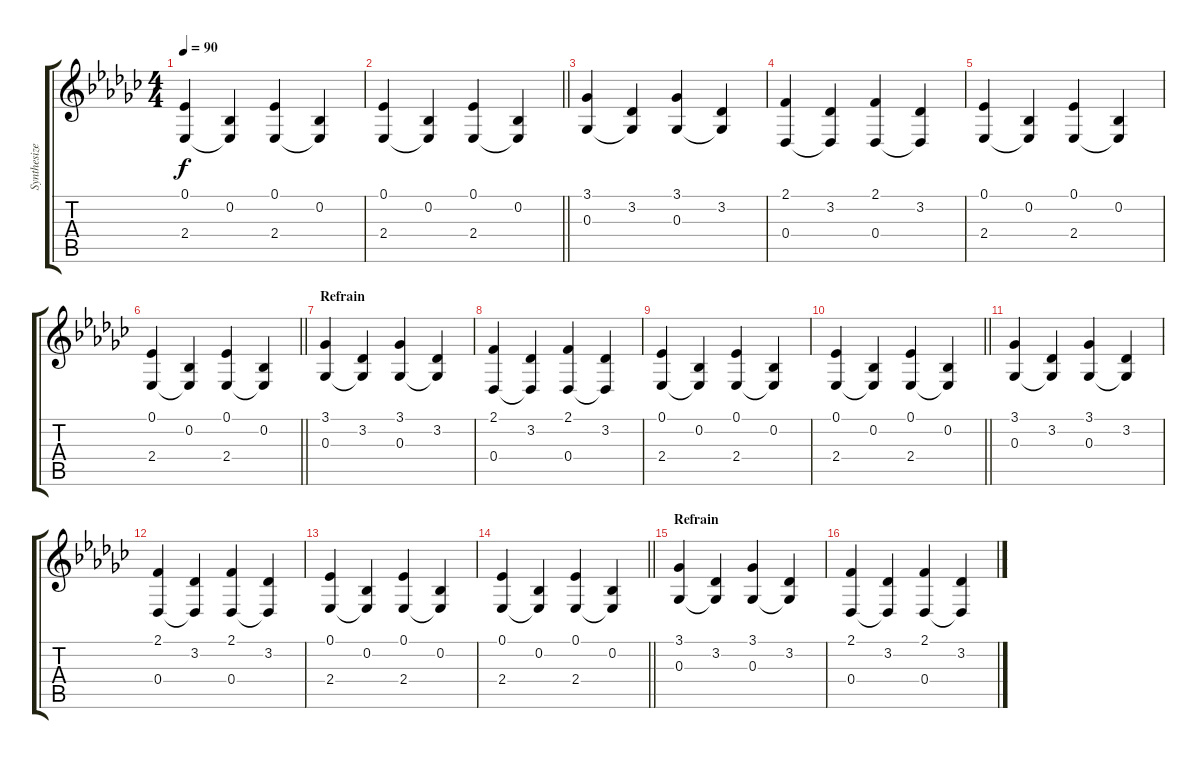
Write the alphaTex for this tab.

\track ("Synthesizer" "Synthesize") {instrument electricpiano1}
\staff {score tabs}
\tuning (Eb4 Bb3 Gb3 Db3 Ab2 Eb2) {hide}
\ts (4 4)
\tempo 90
\clef g2
\ks ebminor
(0.1 2.4).4{dy f} (0.2 2.4{t}).4 (0.1 2.4).4 (0.2 2.4{t}).4 |
\barLineRight lightlight
(0.1 2.4).4 (0.2 2.4{t}).4 (0.1 2.4).4 (0.2 2.4{t}).4 |
(3.1 0.3).4 (3.2 0.3{t}).4 (3.1 0.3).4 (3.2 0.3{t}).4 |
(2.1 0.4).4 (3.2 0.4{t}).4 (2.1 0.4).4 (3.2 0.4{t}).4 |
(0.1 2.4).4 (0.2 2.4{t}).4 (0.1 2.4).4 (0.2 2.4{t}).4 |
\barLineRight lightlight
(0.1 2.4).4 (0.2 2.4{t}).4 (0.1 2.4).4 (0.2 2.4{t}).4 |
\section ("" "Refrain")
(3.1 0.3).4 (3.2 0.3{t}).4 (3.1 0.3).4 (3.2 0.3{t}).4 |
(2.1 0.4).4 (3.2 0.4{t}).4 (2.1 0.4).4 (3.2 0.4{t}).4 |
(0.1 2.4).4 (0.2 2.4{t}).4 (0.1 2.4).4 (0.2 2.4{t}).4 |
\barLineRight lightlight
(0.1 2.4).4 (0.2 2.4{t}).4 (0.1 2.4).4 (0.2 2.4{t}).4 |
(3.1 0.3).4 (3.2 0.3{t}).4 (3.1 0.3).4 (3.2 0.3{t}).4 |
(2.1 0.4).4 (3.2 0.4{t}).4 (2.1 0.4).4 (3.2 0.4{t}).4 |
(0.1 2.4).4 (0.2 2.4{t}).4 (0.1 2.4).4 (0.2 2.4{t}).4 |
\barLineRight lightlight
(0.1 2.4).4 (0.2 2.4{t}).4 (0.1 2.4).4 (0.2 2.4{t}).4 |
\section ("" "Refrain")
(3.1 0.3).4 (3.2 0.3{t}).4 (3.1 0.3).4 (3.2 0.3{t}).4 |
(2.1 0.4).4 (3.2 0.4{t}).4 (2.1 0.4).4 (3.2 0.4{t}).4
